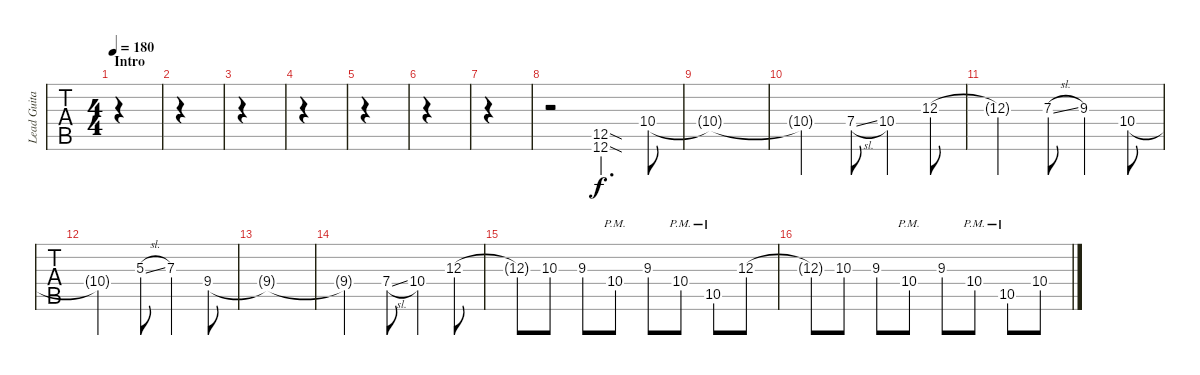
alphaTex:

\track ("Lead Guitar" "Lead Guita") {instrument distortionguitar}
\staff {tabs}
\tuning (D4 A3 F3 C3 G2 C2) {hide}
\ts (4 4)
\section ("" "Intro")
\tempo 180
\clef g2
\ks c
|
|
|
|
|
|
|
r.2 (12.5{sod} 12.6{sod}).4{d} 10.4.8 |
10.4{t}.1 |
10.4{t}.2 7.4{sl}.8 10.4.4 12.3.8 |
12.3{t}.2 7.3{sl}.8 9.3.4 10.4.8 |
10.4{t}.2 5.3{sl}.8 7.3.4 9.4.8 |
9.4{t}.1 |
9.4{t}.2 7.4{sl}.8 10.4.4 12.3.8 |
12.3{t}.8 10.3.8 9.3.8 10.4{pm}.8 9.3.8 10.4{pm}.8 10.5{pm}.8 12.3.8 |
12.3{t}.8 10.3.8 9.3.8 10.4{pm}.8 9.3.8 10.4{pm}.8 10.5{pm}.8 10.4.8
